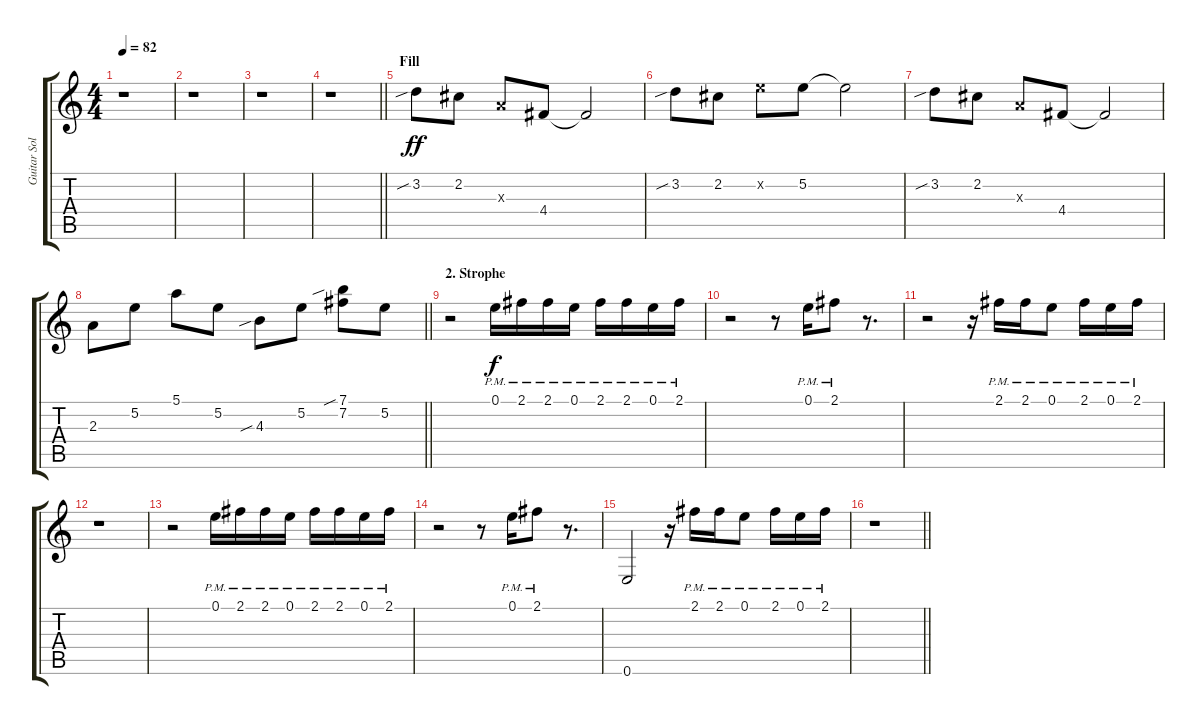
\track ("Guitar Solo" "Guitar Sol") {instrument acousticguitarsteel}
\staff {score tabs}
\tuning (E4 B3 G3 D3 A2 E2) {hide}
\ts (4 4)
\tempo 82
\clef g2
\ks c
r.1{dy f} |
r.1 |
r.1 |
\barLineRight lightlight
r.1 |
\section ("" "Fill")
3.2{sib}.8{dy ff} 2.2.8 2.3{x}.8 4.4.8 4.4{t}.2 |
3.2{sib}.8 2.2.8 5.2{x}.8 5.2.8 5.2{t}.2 |
3.2{sib}.8 2.2.8 2.3{x}.8 4.4.8 4.4{t}.2 |
\barLineRight lightlight
2.3.8 5.2.8 5.1.8 5.2.8 4.3{sib}.8 5.2.8 (7.1{sib} 7.2).8 5.2.8 |
\section ("" "2. Strophe")
r.2 0.1{pm}.16{dy f} 2.1{pm}.16 2.1{pm}.16 0.1{pm}.16 2.1{pm}.16 2.1{pm}.16 0.1{pm}.16 2.1{pm}.16 |
r.2 r.8 0.1{pm}.16 2.1{pm}.8 r.8{d} |
r.2 r.16 2.1{pm}.16 2.1{pm}.16 0.1{pm}.8 2.1{pm}.16 0.1{pm}.16 2.1{pm}.16 |
r.1 |
r.2 0.1{pm}.16 2.1{pm}.16 2.1{pm}.16 0.1{pm}.16 2.1{pm}.16 2.1{pm}.16 0.1{pm}.16 2.1{pm}.16 |
r.2 r.8 0.1{pm}.16 2.1{pm}.8 r.8{d} |
0.6.2 r.16 2.1{pm}.16 2.1{pm}.16 0.1{pm}.8 2.1{pm}.16 0.1{pm}.16 2.1{pm}.16 |
\barLineRight lightlight
r.1
